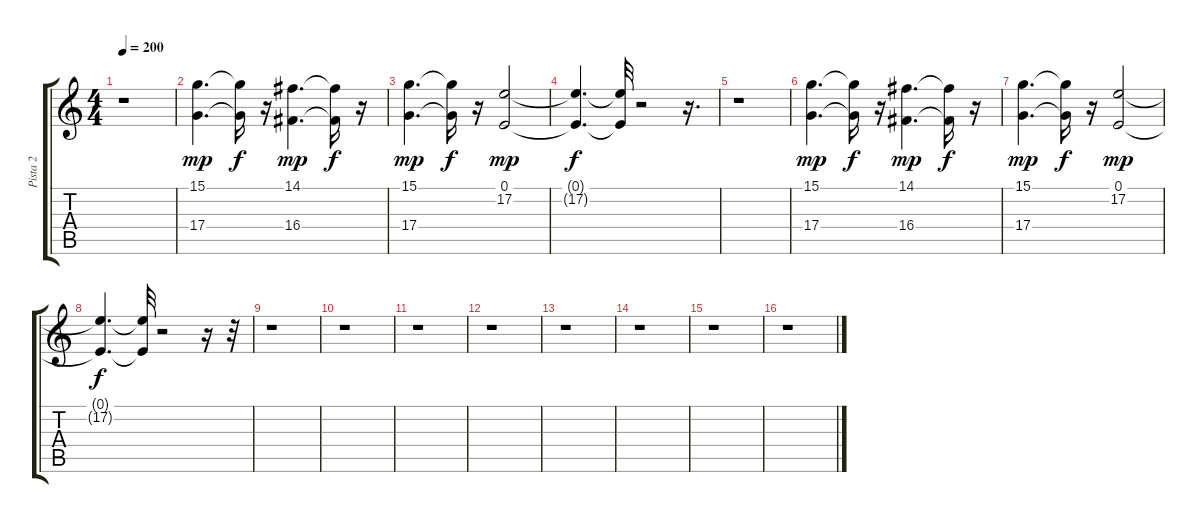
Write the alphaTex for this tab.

\track ("Pista 2" "Pista 2") {instrument choiraahs}
\staff {score tabs}
\tuning (E4 B3 G3 D3 A2 E2) {hide}
\ts (4 4)
\tempo 200
\clef g2
\ks c
r.1{dy f} |
(15.1 17.4).4{d dy mp} (15.1{t} 17.4{t}).16{dy f} r.16 (14.1 16.4).4{d dy mp} (14.1{t} 16.4{t}).16{dy f} r.16 |
(15.1 17.4).4{d dy mp} (15.1{t} 17.4{t}).16{dy f} r.16 (0.1 17.2).2{dy mp} |
(0.1{t} 17.2{t}).4{d dy f} (0.1{t} 17.2{t}).32 r.2 r.16{d} |
r.1 |
(15.1 17.4).4{d dy mp} (15.1{t} 17.4{t}).16{dy f} r.16 (14.1 16.4).4{d dy mp} (14.1{t} 16.4{t}).16{dy f} r.16 |
(15.1 17.4).4{d dy mp} (15.1{t} 17.4{t}).16{dy f} r.16 (0.1 17.2).2{dy mp} |
(0.1{t} 17.2{t}).4{d dy f} (0.1{t} 17.2{t}).32 r.2 r.16 r.32 |
r.1 |
r.1 |
r.1 |
r.1 |
r.1 |
r.1 |
r.1 |
r.1
